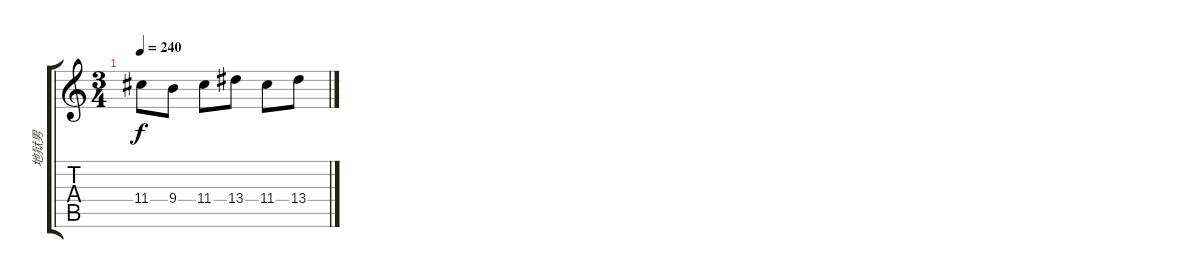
\track ("地狱男" "地狱男") {instrument overdrivenguitar}
\staff {score tabs}
\tuning (E4 B3 G3 D3 A2 E2) {hide}
\ts (3 4)
\tempo 240
\clef g2
\ks c
11.4.8{dy f} 9.4.8 11.4.8 13.4.8 11.4.8 13.4.8
